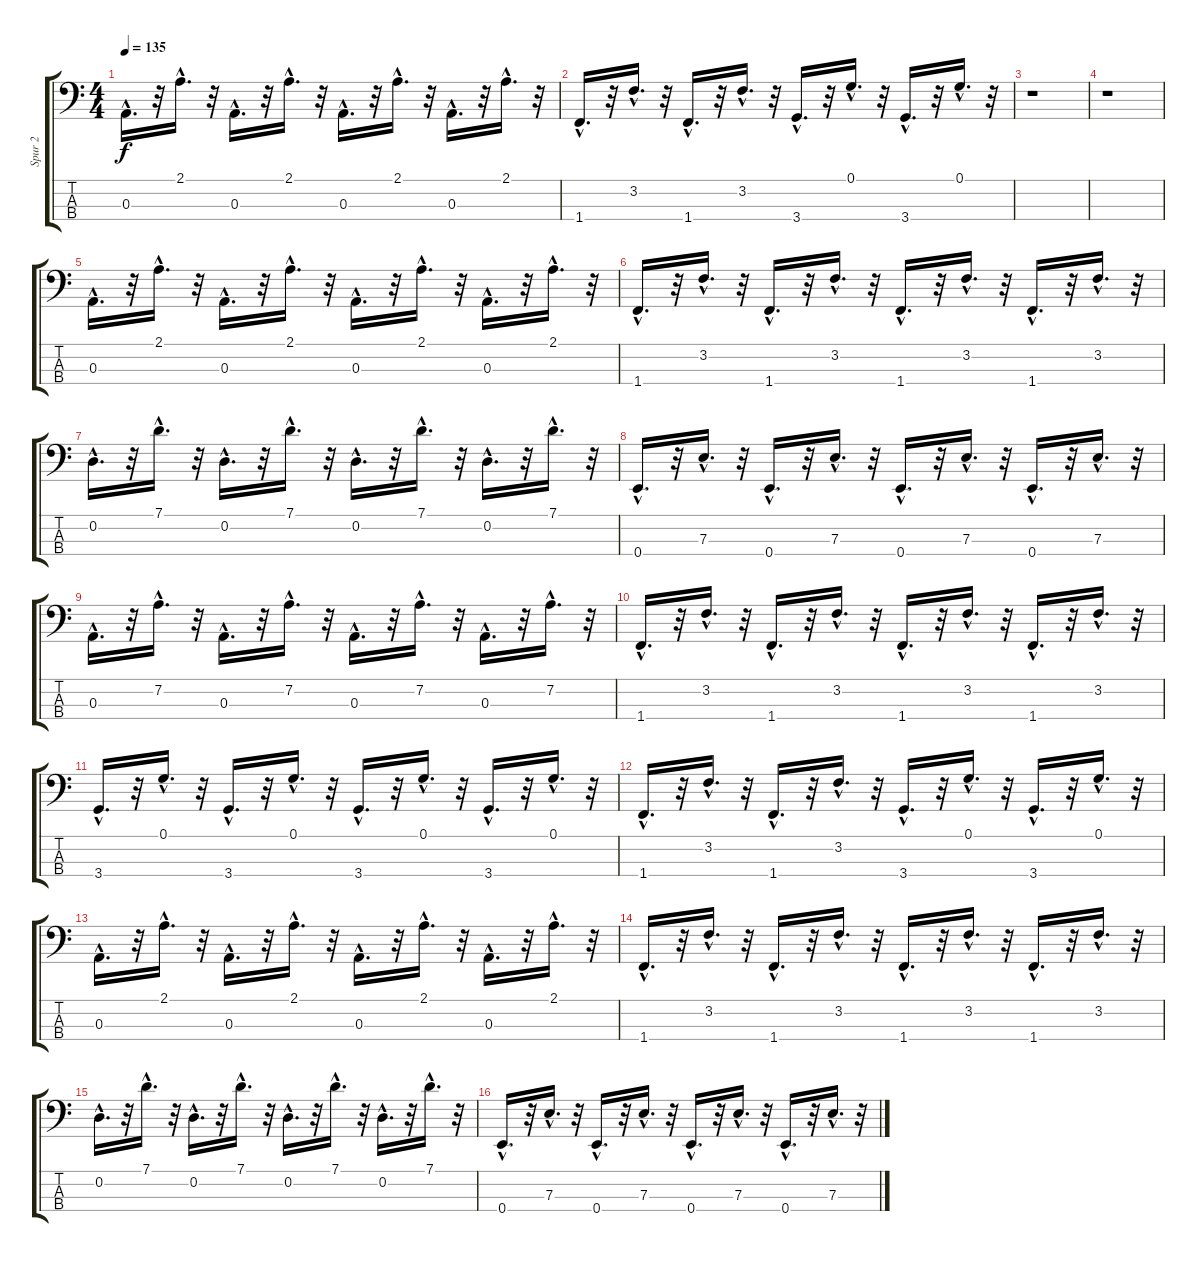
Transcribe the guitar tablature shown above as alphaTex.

\track ("Spur 2" "Spur 2") {instrument fretlessbass}
\staff {score tabs}
\tuning (G2 D2 A1 E1) {hide}
\ts (4 4)
\tempo 135
\clef f4
\ks c
0.3{hac}.16{d dy f} r.32 2.1{hac}.16{d} r.32 0.3{hac}.16{d} r.32 2.1{hac}.16{d} r.32 0.3{hac}.16{d} r.32 2.1{hac}.16{d} r.32 0.3{hac}.16{d} r.32 2.1{hac}.16{d} r.32 |
1.4{hac}.16{d} r.32 3.2{hac}.16{d} r.32 1.4{hac}.16{d} r.32 3.2{hac}.16{d} r.32 3.4{hac}.16{d} r.32 0.1{hac}.16{d} r.32 3.4{hac}.16{d} r.32 0.1{hac}.16{d} r.32 |
r.1 |
r.1 |
0.3{hac}.16{d} r.32 2.1{hac}.16{d} r.32 0.3{hac}.16{d} r.32 2.1{hac}.16{d} r.32 0.3{hac}.16{d} r.32 2.1{hac}.16{d} r.32 0.3{hac}.16{d} r.32 2.1{hac}.16{d} r.32 |
1.4{hac}.16{d} r.32 3.2{hac}.16{d} r.32 1.4{hac}.16{d} r.32 3.2{hac}.16{d} r.32 1.4{hac}.16{d} r.32 3.2{hac}.16{d} r.32 1.4{hac}.16{d} r.32 3.2{hac}.16{d} r.32 |
0.2{hac}.16{d} r.32 7.1{hac}.16{d} r.32 0.2{hac}.16{d} r.32 7.1{hac}.16{d} r.32 0.2{hac}.16{d} r.32 7.1{hac}.16{d} r.32 0.2{hac}.16{d} r.32 7.1{hac}.16{d} r.32 |
0.4{hac}.16{d} r.32 7.3{hac}.16{d} r.32 0.4{hac}.16{d} r.32 7.3{hac}.16{d} r.32 0.4{hac}.16{d} r.32 7.3{hac}.16{d} r.32 0.4{hac}.16{d} r.32 7.3{hac}.16{d} r.32 |
0.3{hac}.16{d} r.32 7.2{hac}.16{d} r.32 0.3{hac}.16{d} r.32 7.2{hac}.16{d} r.32 0.3{hac}.16{d} r.32 7.2{hac}.16{d} r.32 0.3{hac}.16{d} r.32 7.2{hac}.16{d} r.32 |
1.4{hac}.16{d} r.32 3.2{hac}.16{d} r.32 1.4{hac}.16{d} r.32 3.2{hac}.16{d} r.32 1.4{hac}.16{d} r.32 3.2{hac}.16{d} r.32 1.4{hac}.16{d} r.32 3.2{hac}.16{d} r.32 |
3.4{hac}.16{d} r.32 0.1{hac}.16{d} r.32 3.4{hac}.16{d} r.32 0.1{hac}.16{d} r.32 3.4{hac}.16{d} r.32 0.1{hac}.16{d} r.32 3.4{hac}.16{d} r.32 0.1{hac}.16{d} r.32 |
1.4{hac}.16{d} r.32 3.2{hac}.16{d} r.32 1.4{hac}.16{d} r.32 3.2{hac}.16{d} r.32 3.4{hac}.16{d} r.32 0.1{hac}.16{d} r.32 3.4{hac}.16{d} r.32 0.1{hac}.16{d} r.32 |
0.3{hac}.16{d} r.32 2.1{hac}.16{d} r.32 0.3{hac}.16{d} r.32 2.1{hac}.16{d} r.32 0.3{hac}.16{d} r.32 2.1{hac}.16{d} r.32 0.3{hac}.16{d} r.32 2.1{hac}.16{d} r.32 |
1.4{hac}.16{d} r.32 3.2{hac}.16{d} r.32 1.4{hac}.16{d} r.32 3.2{hac}.16{d} r.32 1.4{hac}.16{d} r.32 3.2{hac}.16{d} r.32 1.4{hac}.16{d} r.32 3.2{hac}.16{d} r.32 |
0.2{hac}.16{d} r.32 7.1{hac}.16{d} r.32 0.2{hac}.16{d} r.32 7.1{hac}.16{d} r.32 0.2{hac}.16{d} r.32 7.1{hac}.16{d} r.32 0.2{hac}.16{d} r.32 7.1{hac}.16{d} r.32 |
0.4{hac}.16{d} r.32 7.3{hac}.16{d} r.32 0.4{hac}.16{d} r.32 7.3{hac}.16{d} r.32 0.4{hac}.16{d} r.32 7.3{hac}.16{d} r.32 0.4{hac}.16{d} r.32 7.3{hac}.16{d} r.32
